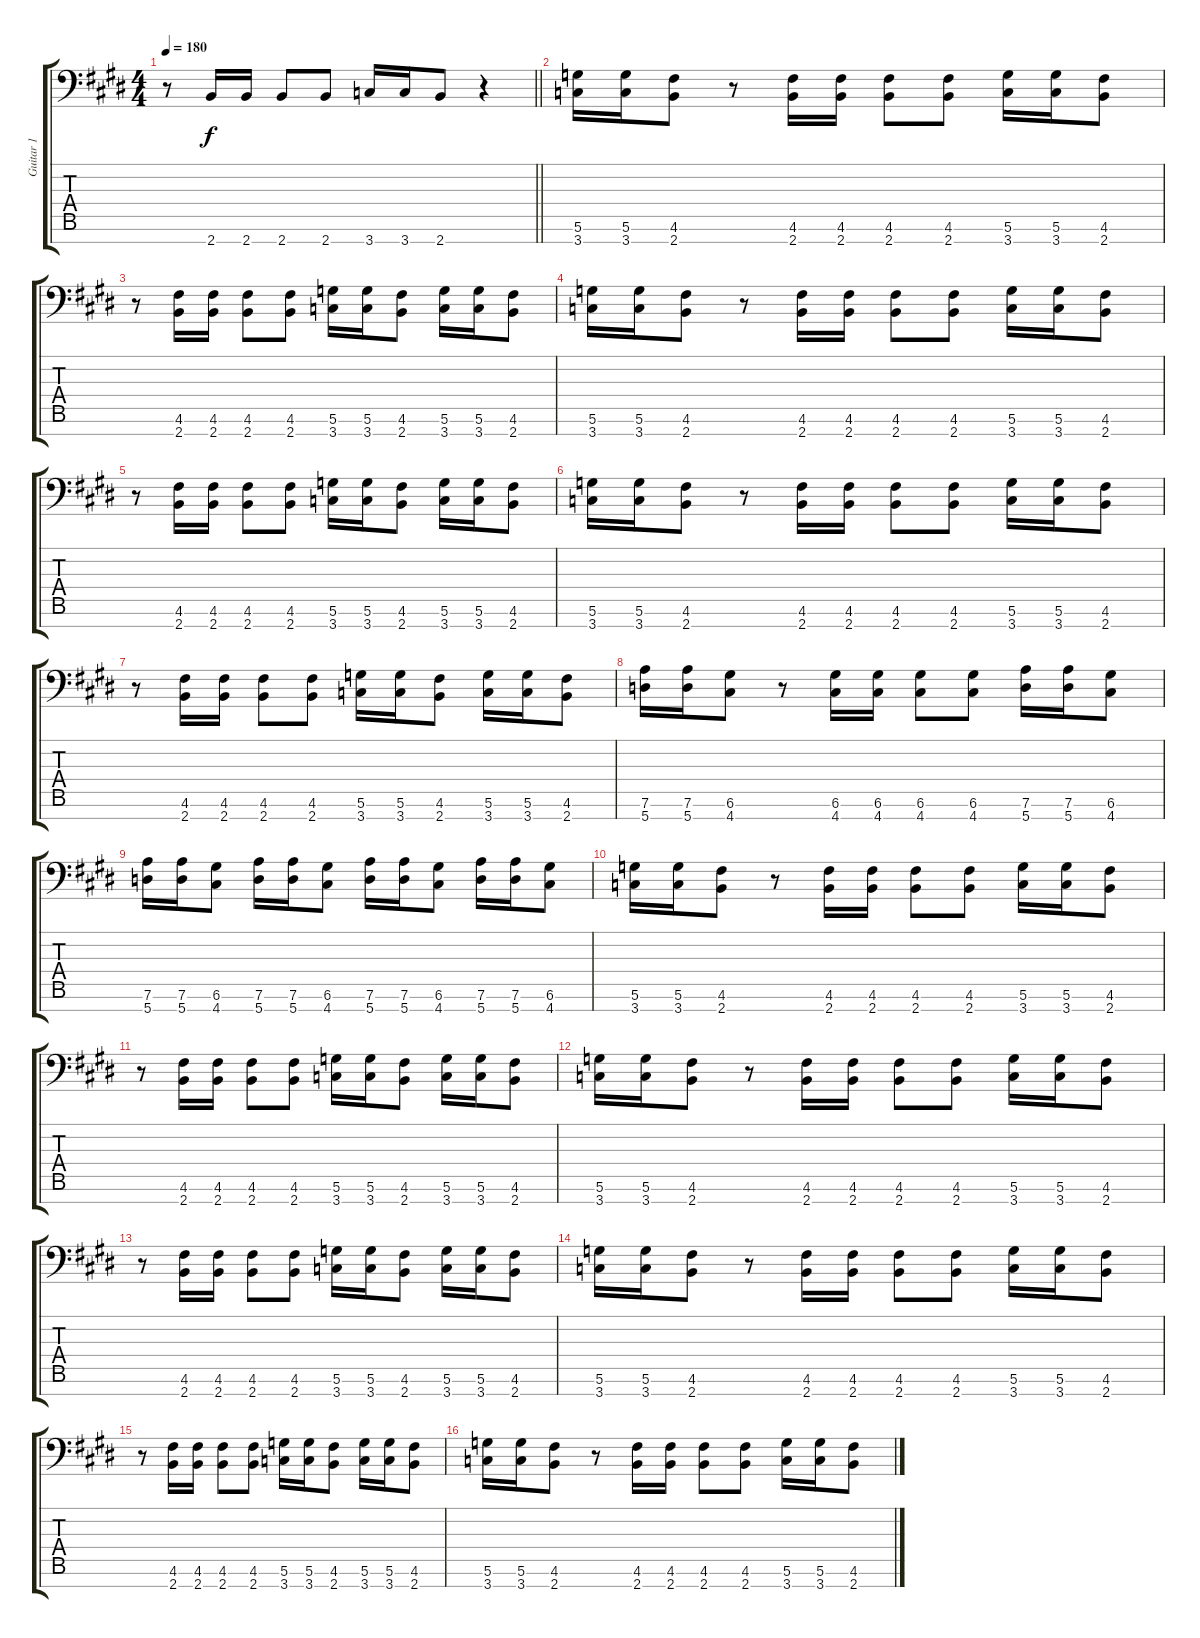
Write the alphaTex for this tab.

\track ("Guitar 1" "Guitar 1") {instrument overdrivenguitar}
\staff {score tabs}
\tuning (D4 A3 F3 C3 G2 D2 A1) {hide}
\ts (4 4)
\tempo 180
\clef f4
\barLineRight lightlight
\ks c#minor
r.8{dy f} 2.7.16 2.7.16 2.7.8 2.7.8 3.7.16 3.7.16 2.7.8 r.4 |
(5.6 3.7).16 (5.6 3.7).16 (4.6 2.7).8 r.8 (4.6 2.7).16 (4.6 2.7).16 (4.6 2.7).8 (4.6 2.7).8 (5.6 3.7).16 (5.6 3.7).16 (4.6 2.7).8 |
r.8 (4.6 2.7).16 (4.6 2.7).16 (4.6 2.7).8 (4.6 2.7).8 (5.6 3.7).16 (5.6 3.7).16 (4.6 2.7).8 (5.6 3.7).16 (5.6 3.7).16 (4.6 2.7).8 |
(5.6 3.7).16 (5.6 3.7).16 (4.6 2.7).8 r.8 (4.6 2.7).16 (4.6 2.7).16 (4.6 2.7).8 (4.6 2.7).8 (5.6 3.7).16 (5.6 3.7).16 (4.6 2.7).8 |
r.8 (4.6 2.7).16 (4.6 2.7).16 (4.6 2.7).8 (4.6 2.7).8 (5.6 3.7).16 (5.6 3.7).16 (4.6 2.7).8 (5.6 3.7).16 (5.6 3.7).16 (4.6 2.7).8 |
(5.6 3.7).16 (5.6 3.7).16 (4.6 2.7).8 r.8 (4.6 2.7).16 (4.6 2.7).16 (4.6 2.7).8 (4.6 2.7).8 (5.6 3.7).16 (5.6 3.7).16 (4.6 2.7).8 |
r.8 (4.6 2.7).16 (4.6 2.7).16 (4.6 2.7).8 (4.6 2.7).8 (5.6 3.7).16 (5.6 3.7).16 (4.6 2.7).8 (5.6 3.7).16 (5.6 3.7).16 (4.6 2.7).8 |
(7.6 5.7).16 (7.6 5.7).16 (6.6 4.7).8 r.8 (6.6 4.7).16 (6.6 4.7).16 (6.6 4.7).8 (6.6 4.7).8 (7.6 5.7).16 (7.6 5.7).16 (6.6 4.7).8 |
(7.6 5.7).16 (7.6 5.7).16 (6.6 4.7).8 (7.6 5.7).16 (7.6 5.7).16 (6.6 4.7).8 (7.6 5.7).16 (7.6 5.7).16 (6.6 4.7).8 (7.6 5.7).16 (7.6 5.7).16 (6.6 4.7).8 |
(5.6 3.7).16 (5.6 3.7).16 (4.6 2.7).8 r.8 (4.6 2.7).16 (4.6 2.7).16 (4.6 2.7).8 (4.6 2.7).8 (5.6 3.7).16 (5.6 3.7).16 (4.6 2.7).8 |
r.8 (4.6 2.7).16 (4.6 2.7).16 (4.6 2.7).8 (4.6 2.7).8 (5.6 3.7).16 (5.6 3.7).16 (4.6 2.7).8 (5.6 3.7).16 (5.6 3.7).16 (4.6 2.7).8 |
(5.6 3.7).16 (5.6 3.7).16 (4.6 2.7).8 r.8 (4.6 2.7).16 (4.6 2.7).16 (4.6 2.7).8 (4.6 2.7).8 (5.6 3.7).16 (5.6 3.7).16 (4.6 2.7).8 |
r.8 (4.6 2.7).16 (4.6 2.7).16 (4.6 2.7).8 (4.6 2.7).8 (5.6 3.7).16 (5.6 3.7).16 (4.6 2.7).8 (5.6 3.7).16 (5.6 3.7).16 (4.6 2.7).8 |
(5.6 3.7).16 (5.6 3.7).16 (4.6 2.7).8 r.8 (4.6 2.7).16 (4.6 2.7).16 (4.6 2.7).8 (4.6 2.7).8 (5.6 3.7).16 (5.6 3.7).16 (4.6 2.7).8 |
r.8 (4.6 2.7).16 (4.6 2.7).16 (4.6 2.7).8 (4.6 2.7).8 (5.6 3.7).16 (5.6 3.7).16 (4.6 2.7).8 (5.6 3.7).16 (5.6 3.7).16 (4.6 2.7).8 |
(5.6 3.7).16 (5.6 3.7).16 (4.6 2.7).8 r.8 (4.6 2.7).16 (4.6 2.7).16 (4.6 2.7).8 (4.6 2.7).8 (5.6 3.7).16 (5.6 3.7).16 (4.6 2.7).8
